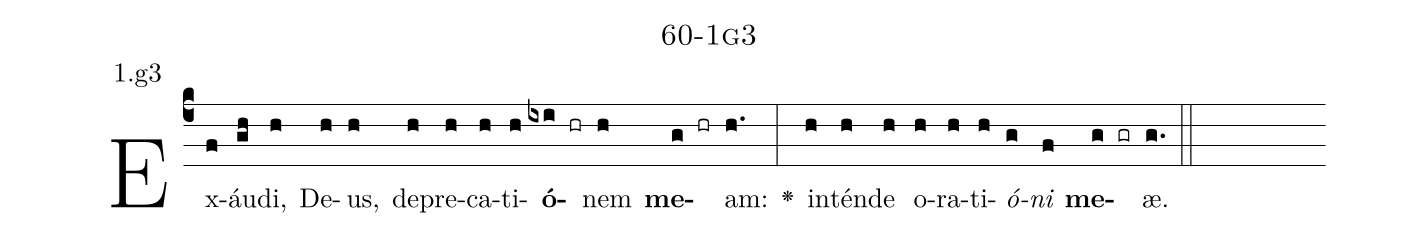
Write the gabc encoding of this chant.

name: 60-1g3;
annotation: 1.g3;
%%
(c4)Ex(f)áu(gh)di,(h) De(h)us,(h) de(h)pre(h)ca(h)ti(h)<b>ó</b>(ixi hr)nem(h) <b>me</b>(g hr)am:(h.) <v>\greheightstar</v>(:) in(h)tén(h)de(h) o(h)ra(h)ti(h)<i>ó</i>(g)<i>ni</i>(f) <b>me</b>(g gr)æ.(g.) (::)


%E(h) u(h) o(g) u(f) a(g) e.(g.) (::)
